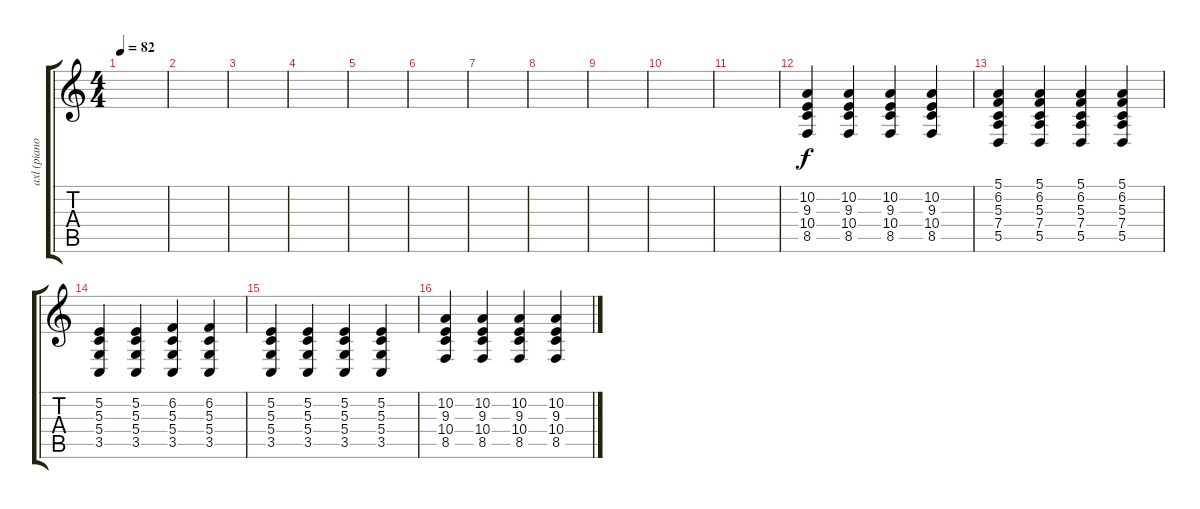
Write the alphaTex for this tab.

\track ("axl (piano)" "axl (piano") {instrument acousticgrandpiano}
\staff {score tabs}
\tuning (E4 B3 G3 D3 A2 E2) {hide}
\ts (4 4)
\tempo 82
\clef g2
\ks c
|
|
|
|
|
|
|
|
|
|
|
(10.2 9.3 10.4 8.5).4 (10.2 9.3 10.4 8.5).4 (10.2 9.3 10.4 8.5).4 (10.2 9.3 10.4 8.5).4 |
(5.1 6.2 5.3 7.4 5.5).4 (5.1 6.2 5.3 7.4 5.5).4 (5.1 6.2 5.3 7.4 5.5).4 (5.1 6.2 5.3 7.4 5.5).4 |
(5.2 5.3 5.4 3.5).4 (5.2 5.3 5.4 3.5).4 (6.2 5.3 5.4 3.5).4 (6.2 5.3 5.4 3.5).4 |
(5.2 5.3 5.4 3.5).4 (5.2 5.3 5.4 3.5).4 (5.2 5.3 5.4 3.5).4 (5.2 5.3 5.4 3.5).4 |
(10.2 9.3 10.4 8.5).4 (10.2 9.3 10.4 8.5).4 (10.2 9.3 10.4 8.5).4 (10.2 9.3 10.4 8.5).4
